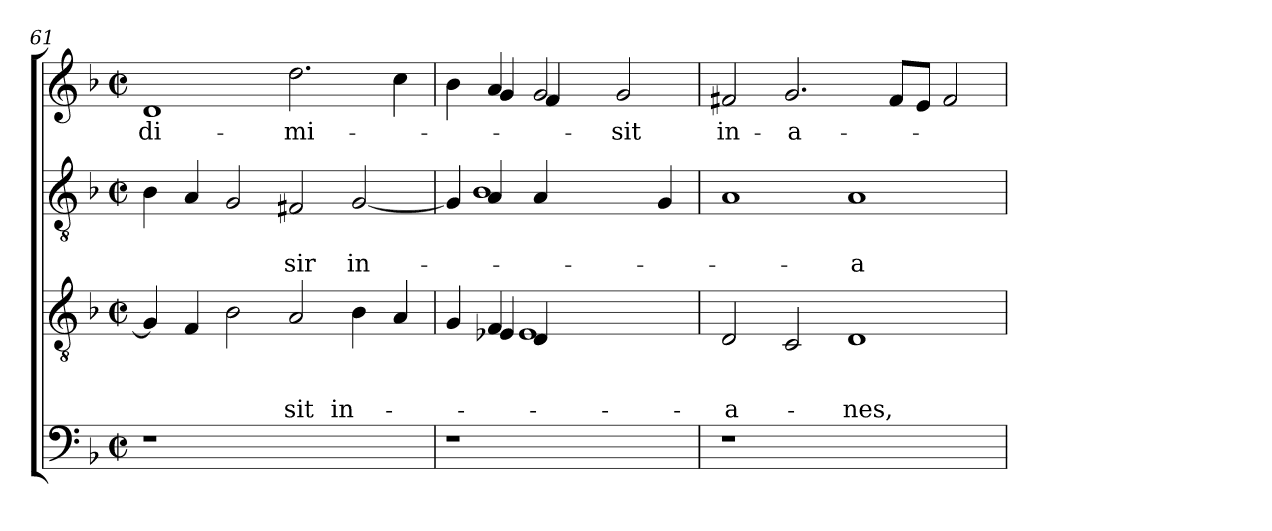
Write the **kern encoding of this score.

**kern	**kern	**text	**text	**text	**kern	**text	**text	**kern	**text
*part4	*part3	*part3	*part3	*part3	*part2	*part2	*part2	*part1	*part1
*staff4	*staff3	*staff3	*staff3	*staff3	*staff2	*staff2	*staff2	*staff1	*staff1
*clefF4	*clefGv2	*	*	*	*clefGv2	*	*	*clefG2	*
*k[b-]	*k[b-]	*	*	*	*k[b-]	*	*	*k[b-]	*
*F:	*F:	*	*	*	*F:	*	*	*F:	*
*M2/2	*M2/2	*	*	*	*M2/2	*	*	*M2/2	*
*met(c|)	*met(c|)	*	*	*	*met(c|)	*	*	*met(c|)	*
=61	=61	=61	=61	=61	=61	=61	=61	=61	=61
!	!	!	!	!	!	!	!	!	!LO:LY:b
1r	4G/]	.	.	.	4B-\	.	.	1d	di-
.	4F/	.	.	.	4A/	.	.	.	.
.	2B-\	.	.	.	2G/	.	.	.	.
!	!	!	!	!LO:LY:b	!	!	!LO:LY:b	!	!LO:LY:b
1ryy	2A/	.	.	-sit	2F#X/	.	-sir	2.dd\	-mi-
!	!	!	!	!LO:LY:b	!	!	!LO:LY:b	!	!
.	4B-\	.	.	in-	[<2G/	.	in-	.	.
.	4A/	.	.	.	.	.	.	4cc\	.
!!LO:LB:g=z
=62	=62	=62	=62	=62	=62	=62	=62	=62	=62
*	*^	*	*	*	*^	*	*	*^	*
1r	4G/	4ryy	.	.	.	4G/]	4ryy	.	.	4b-\	4ryy	.
.	4F/	4E-X/	.	.	.	4A/	1B-	.	.	4a/	4g/	.
.	4D/	1E-	.	.	.	4A/	.	.	.	2g/	4f/	.
.	2.ryy	.	.	.	.	2.ryy	.	.	.	.	2.ryy	.
!	!	!	!	!	!	!	!	!	!	!	!	!LO:LY:b
2ryy	.	.	.	.	.	.	.	.	.	2g/	.	-sit
.	.	.	.	.	.	.	4G/	.	.	.	.	.
*	*v	*v	*	*	*	*	*	*	*	*v	*v	*
=63	=63	=63	=63	=63	=63	=63	=63	=63	=63	=63
!	!	!	!	!LO:LY:b	!	!	!	!	!	!LO:LY:b
*	*	*	*	*	*v	*v	*	*	*	*
1r	2D/	.	.	-a-	1A	.	.	2f#X/	in-
!	!	!	!	!	!	!	!	!	!LO:LY:b
.	2C/	.	.	.	.	.	.	2.g/	-a-
!	!	!	!	!LO:LY:b	!	!	!LO:LY:b:rj	!	!
1ryy	1D	.	.	-nes,	1A	.	-a-	.	.
.	.	.	.	.	.	.	.	8f#/L	.
.	.	.	.	.	.	.	.	8e/J	.
.	.	.	.	.	.	.	.	2f#/	.
=	=	=	=	=	=	=	=	=	=
*-	*-	*-	*-	*-	*-	*-	*-	*-	*-
